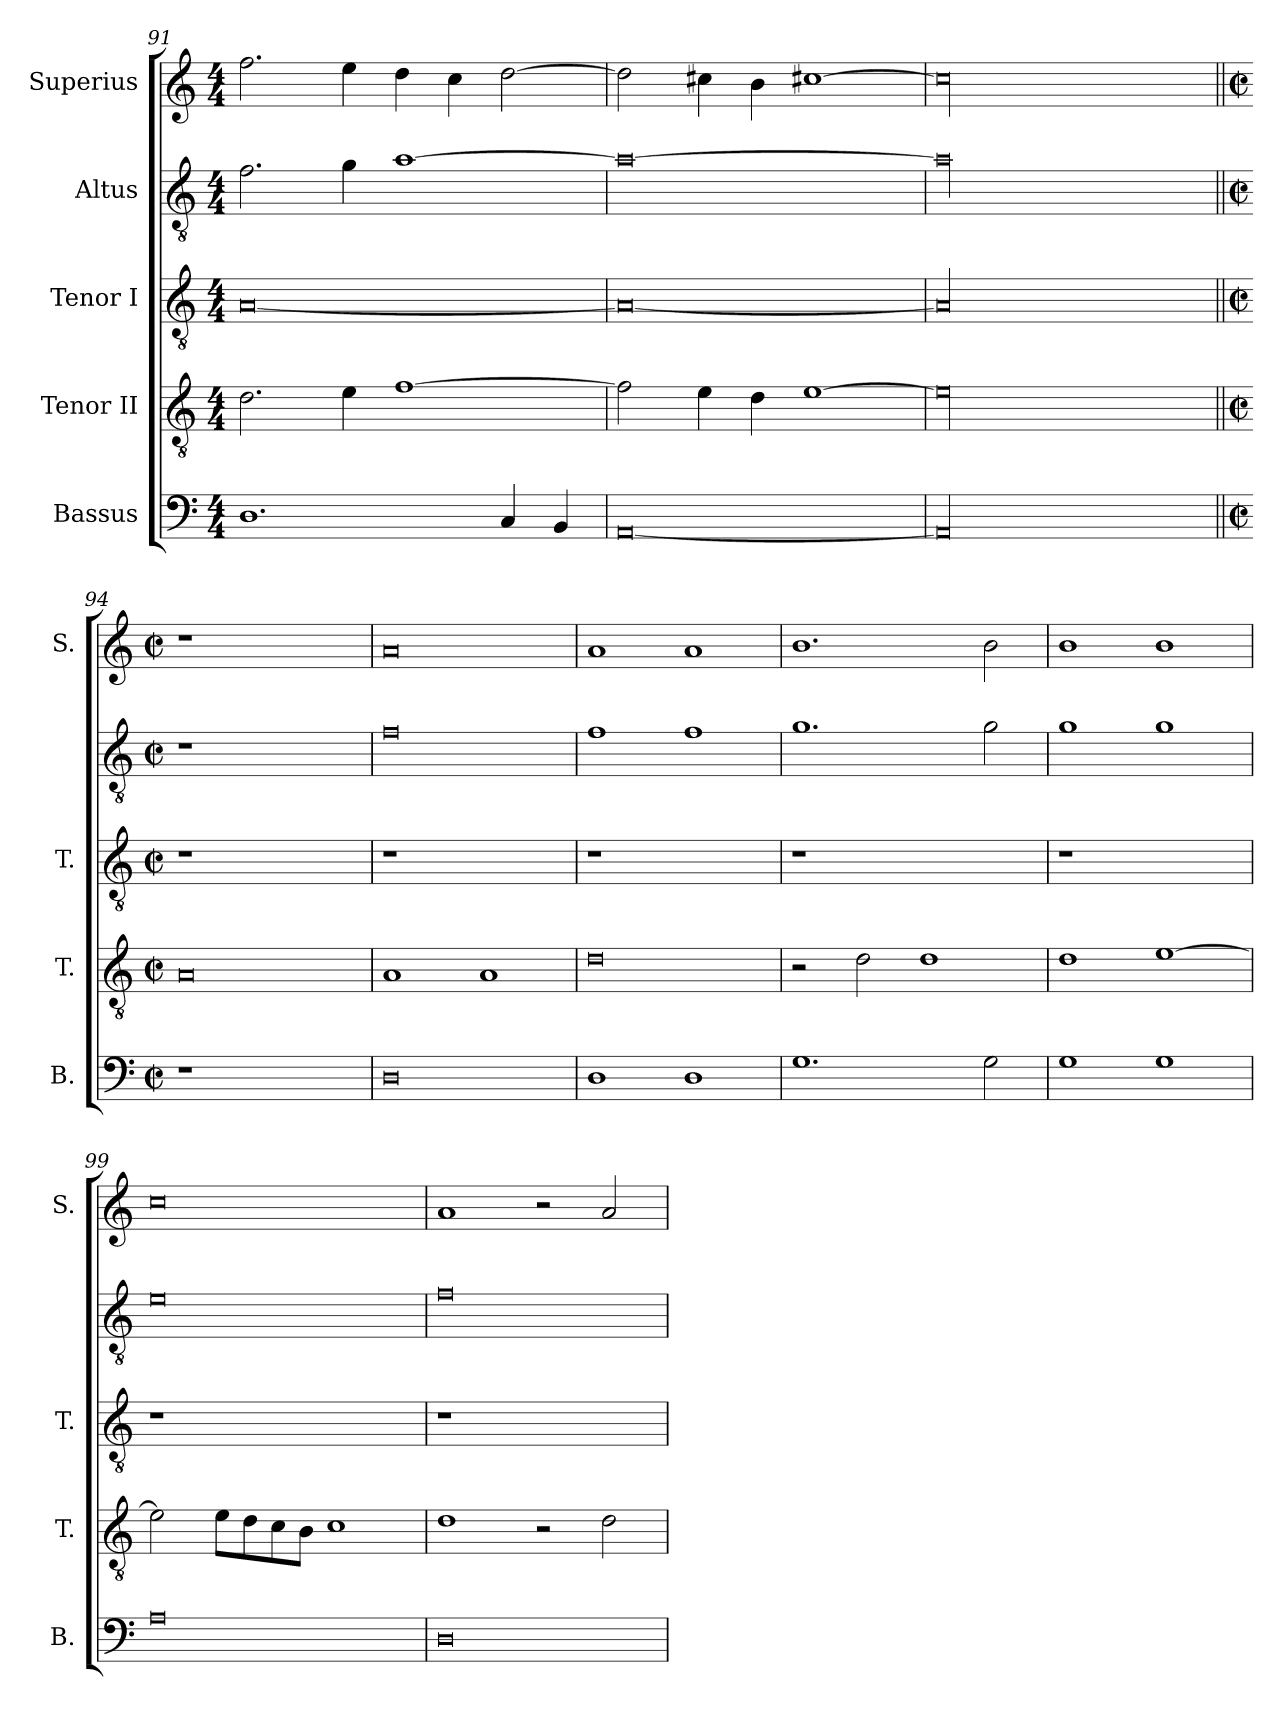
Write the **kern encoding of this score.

**kern	**kern	**kern	**kern	**kern
*part5	*part4	*part3	*part2	*part1
*staff5	*staff4	*staff3	*staff2	*staff1
*I"Bassus	*I"Tenor II	*I"Tenor I	*I"Altus	*I"Superius
*I'B.	*I'T.	*I'T.	*	*I'S.
*clefF4	*clefGv2	*clefGv2	*clefGv2	*clefG2
*	*ITrd7c12	*ITrd7c12	*ITrd7c12	*
*k[]	*k[]	*k[]	*k[]	*k[]
*C:	*C:	*C:	*C:	*C:
*M4/4	*M4/4	*M4/4	*M4/4	*M4/4
=91	=91	=91	=91	=91
1.Di	2.Di\	[<0AAi	2.Fi\	2.ffi\
.	4Ei\	.	4Gi\	4eei\
.	[>1Fi	.	[>1Ai	4ddi\
.	.	.	.	4cci\
4Ci/	.	.	.	[>2ddi\
4BBi/	.	.	.	.
=92	=92	=92	=92	=92
[<0AAi	2Fi\]	0AAi_<	0Ai_>	2ddi\]
.	4Ei\	.	.	4cc#Xi\
.	4Di\	.	.	4bi\
.	[>1Ei	.	.	[>1cc#Xi
=93	=93	=93	=93	=93
00AAi]	00Ei]	00AAi]	00Ai]	00cc#i]
!!LO:LB:g=z
=94||	=94||	=94||	=94||	=94||
*M2/2	*M2/2	*M2/2	*M2/2	*M2/2
*met(c|)	*met(c|)	*met(c|)	*met(c|)	*met(c|)
!LO:N:vis=1	!	!LO:N:vis=1	!LO:N:vis=1	!LO:N:vis=1
1r	0AAi	1r	1r	1r
1ryy	.	1ryy	1ryy	1ryy
=95	=95	=95	=95	=95
!	!	!LO:N:vis=1	!	!
0Di	1AAi	1r	0Fi	0ai
.	1AAi	1ryy	.	.
=96	=96	=96	=96	=96
!	!	!LO:N:vis=1	!	!
1Di	0Di	1r	1Fi	1ai
1Di	.	1ryy	1Fi	1ai
=97	=97	=97	=97	=97
!	!	!LO:N:vis=1	!	!
1.Gi	2r	1r	1.Gi	1.bi
.	2Di\	.	.	.
.	1Di	1ryy	.	.
2Gi\	.	.	2Gi\	2bi\
=98	=98	=98	=98	=98
!	!	!LO:N:vis=1	!	!
1Gi	1Di	1r	1Gi	1bi
1Gi	[>1Ei	1ryy	1Gi	1bi
=99	=99	=99	=99	=99
!	!	!LO:N:vis=1	!	!
0Ai	2Ei\]	1r	0Ei	0cci
.	8Ei\L	.	.	.
.	8Di\	.	.	.
.	8Ci\	.	.	.
.	8BBi\J	.	.	.
.	1Ci	1ryy	.	.
!!LO:PB:g=z
=100	=100	=100	=100	=100
!	!	!LO:N:vis=1	!	!
0Di	1Di	1r	0Fi	1ai
.	2r	1ryy	.	2r
.	2Di\	.	.	2ai/
=	=	=	=	=
*-	*-	*-	*-	*-
